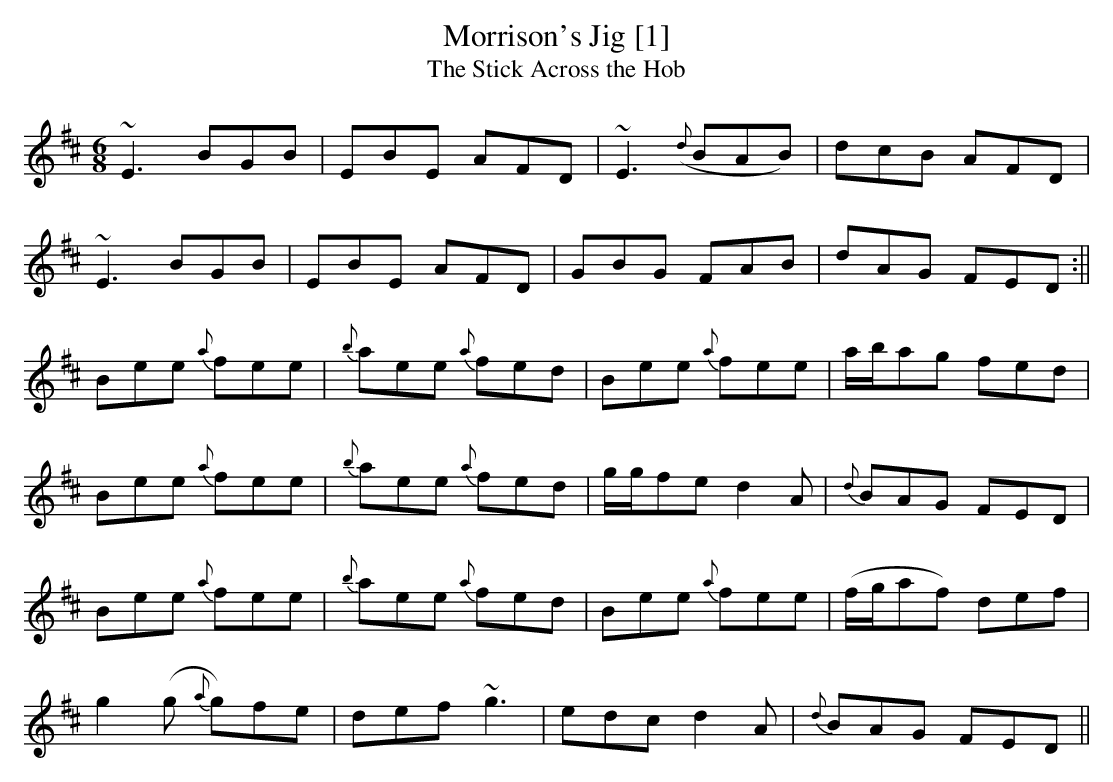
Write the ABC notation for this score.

X:1
T:Morrison's Jig [1]
T:Stick Across the Hob, The
M:6/8
L:1/8
K:EDor
~E3 BGB | EBE AFD | ~E3 ({d}BAB) | dcB AFD |
~E3 BGB | EBE AFD | GBG FAB | dAG FED :||
Bee {a}fee | {b}aee {a}fed | Bee {a}fee | a/b/ag fed |
Bee {a}fee | {b}aee {a}fed | g/g/fe d2A | {d}BAG FED |
Bee {a}fee | {b}aee {a}fed | Bee {a}fee | (f/g/af) def |
g2(g {a}g)fe | def ~g3 | edc d2A | {d}BAG FED ||
